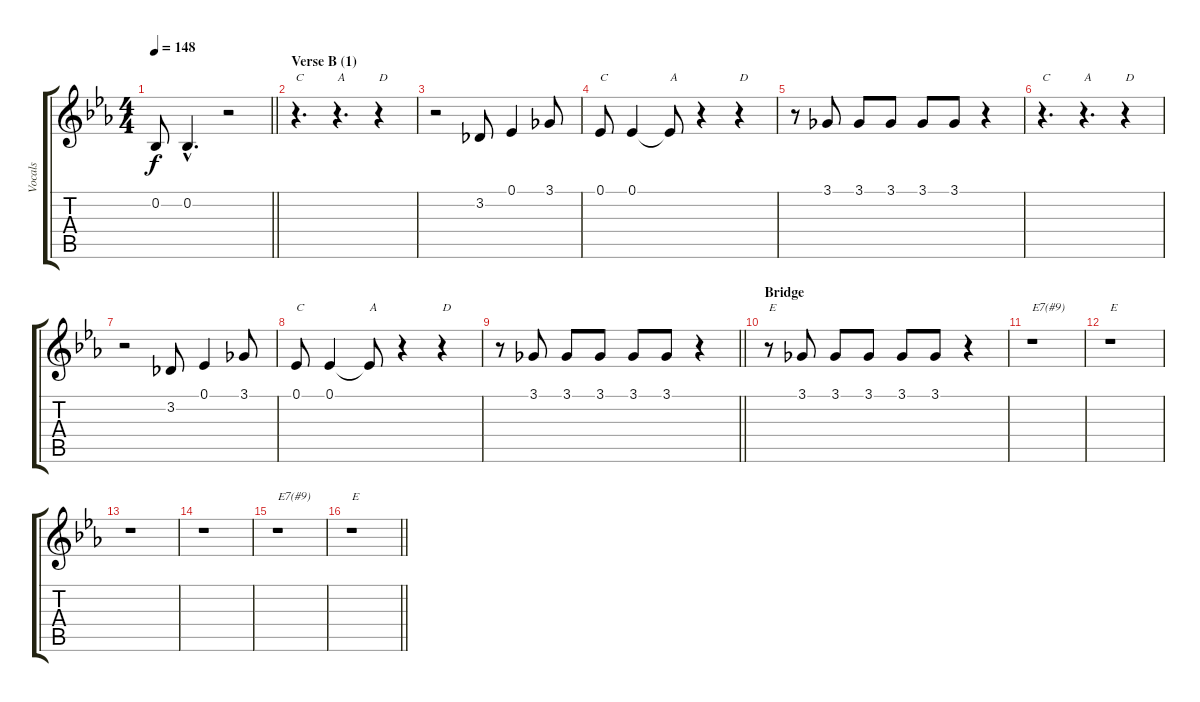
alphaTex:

\track ("Vocals" "Vocals") {instrument sopranosax}
\staff {score tabs}
\tuning (Eb4 Bb3 Gb3 Db3 Ab2 Eb2) {hide}
\ts (4 4)
\tempo 148
\clef g2
\barLineRight lightlight
\ks eb
0.2.8{dy f} 0.2{hac}.4{d} r.2 |
\section ("" "Verse B (1)")
r.4{d txt "C"} r.4{d txt "A"} r.4{txt "D"} |
r.2 3.2.8 0.1.4 3.1.8 |
0.1.8{txt "C"} 0.1.4 0.1{t}.8{txt "A"} r.4 r.4{txt "D"} |
r.8 3.1.8 3.1.8 3.1.8 3.1.8 3.1.8 r.4 |
r.4{d txt "C"} r.4{d txt "A"} r.4{txt "D"} |
r.2 3.2.8 0.1.4 3.1.8 |
0.1.8{txt "C"} 0.1.4 0.1{t}.8{txt "A"} r.4 r.4{txt "D"} |
\barLineRight lightlight
r.8 3.1.8 3.1.8 3.1.8 3.1.8 3.1.8 r.4 |
\section ("" "Bridge")
r.8{txt "E"} 3.1.8 3.1.8 3.1.8 3.1.8 3.1.8 r.4 |
r.1{txt "E7(#9)"} |
r.1{txt "E"} |
r.1 |
r.1 |
r.1{txt "E7(#9)"} |
\barLineRight lightlight
r.1{txt "E"}
